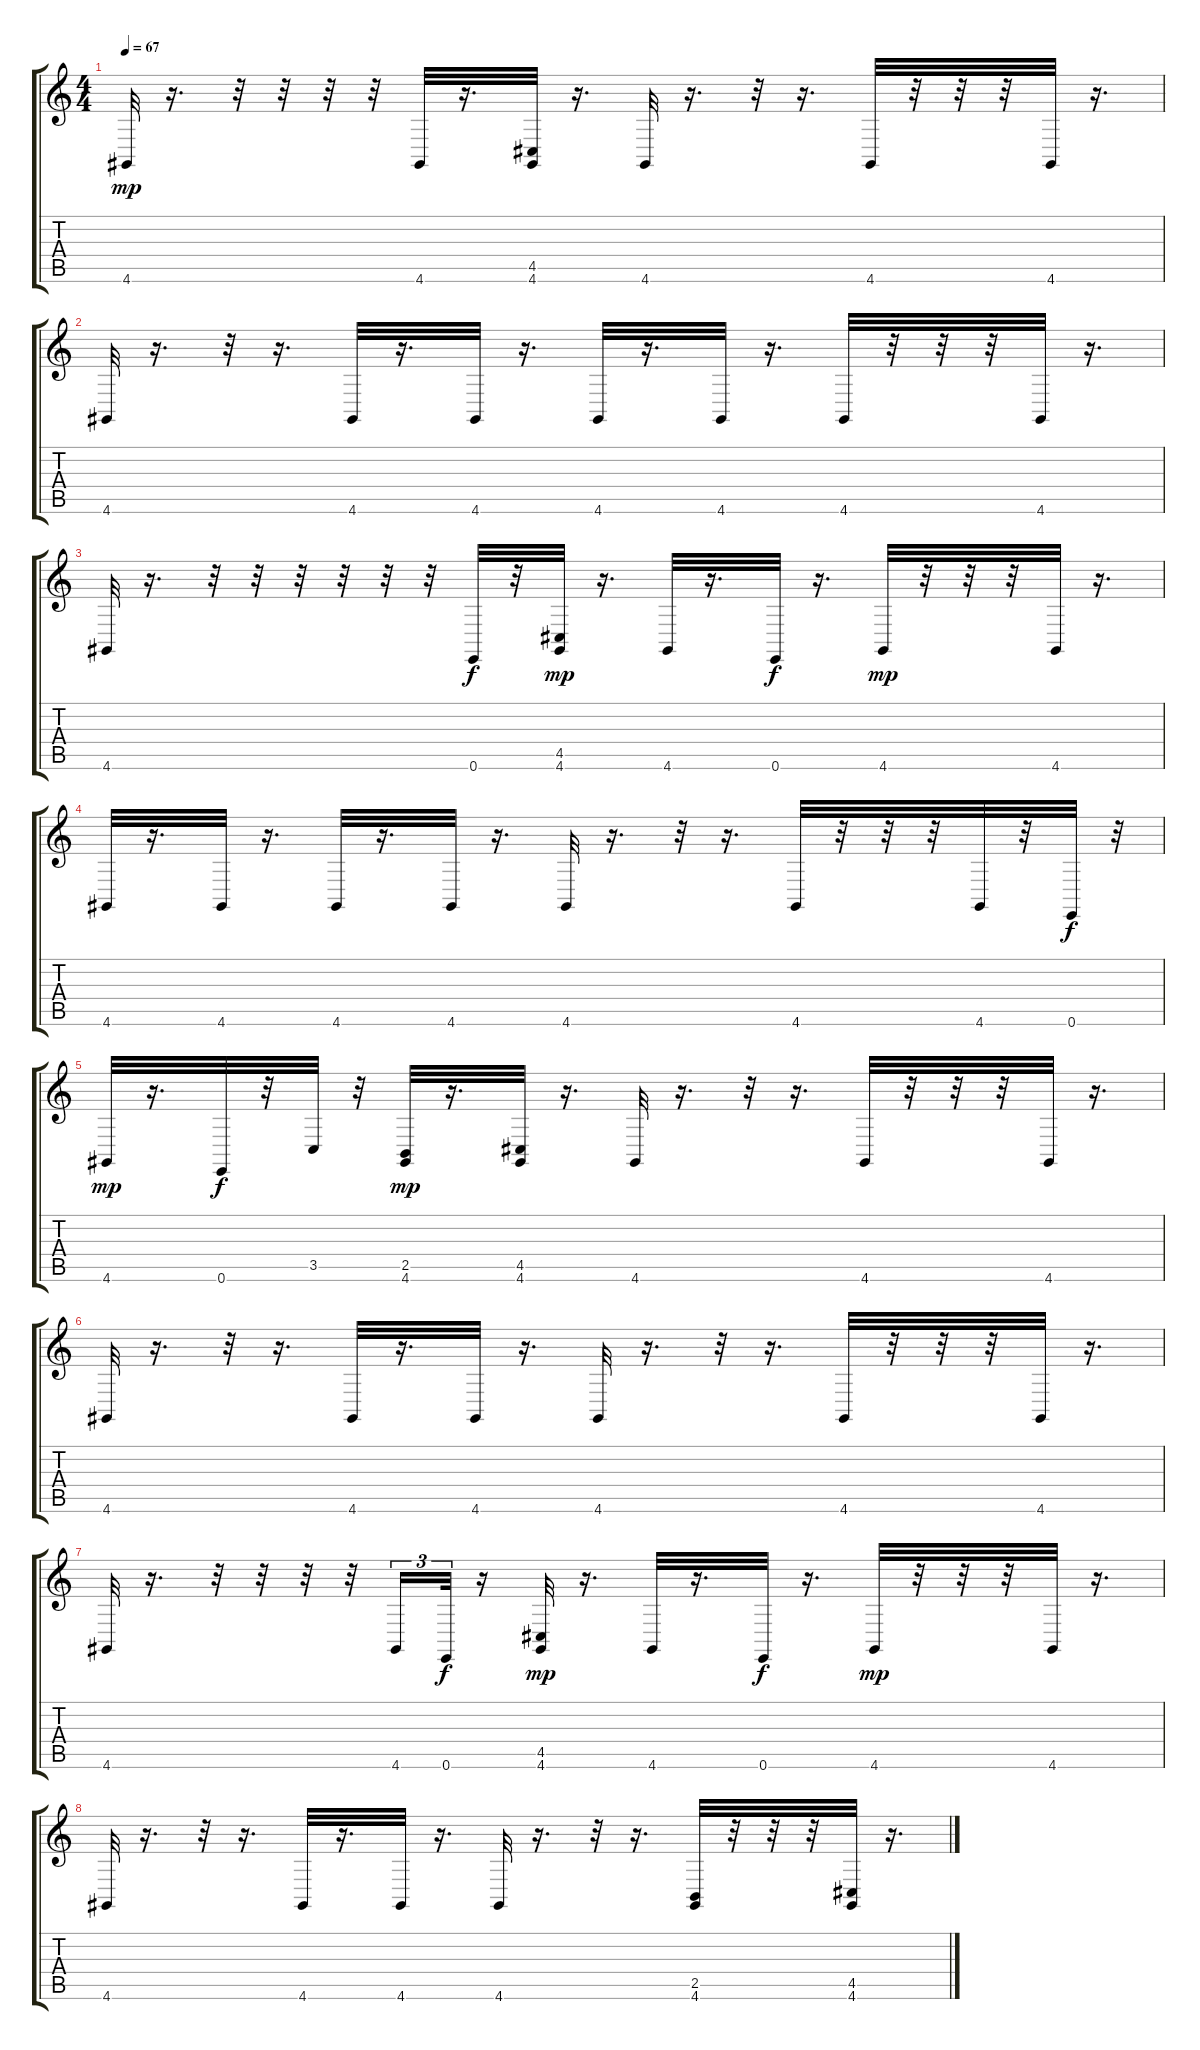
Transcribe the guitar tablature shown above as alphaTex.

\track "" {instrument acousticgrandpiano}
\staff {score tabs}
\tuning (E4 B3 G3 D3 A2 E2) {hide}
\ts (4 4)
\tempo 67
\clef g2
\ks c
4.6.32{dy mp} r.16{d} r.32 r.32 r.32 r.32 4.6.32 r.16{d} (4.5 4.6).32 r.16{d} 4.6.32 r.16{d} r.32 r.16{d} 4.6.32 r.32 r.32 r.32 4.6.32 r.16{d} |
4.6.32 r.16{d} r.32 r.16{d} 4.6.32 r.16{d} 4.6.32 r.16{d} 4.6.32 r.16{d} 4.6.32 r.16{d} 4.6.32 r.32 r.32 r.32 4.6.32 r.16{d} |
4.6.32 r.16{d} r.32 r.32 r.32 r.32 r.32 r.32 0.6.32{dy f} r.32 (4.5 4.6).32{dy mp} r.16{d} 4.6.32 r.16{d} 0.6.32{dy f} r.16{d} 4.6.32{dy mp} r.32 r.32 r.32 4.6.32 r.16{d} |
4.6.32 r.16{d} 4.6.32 r.16{d} 4.6.32 r.16{d} 4.6.32 r.16{d} 4.6.32 r.16{d} r.32 r.16{d} 4.6.32 r.32 r.32 r.32 4.6.32 r.32 0.6.32{dy f} r.32 |
4.6.32{dy mp} r.16{d} 0.6.32{dy f} r.32 3.5.32 r.32 (2.5 4.6).32{dy mp} r.16{d} (4.5 4.6).32 r.16{d} 4.6.32 r.16{d} r.32 r.16{d} 4.6.32 r.32 r.32 r.32 4.6.32 r.16{d} |
4.6.32 r.16{d} r.32 r.16{d} 4.6.32 r.16{d} 4.6.32 r.16{d} 4.6.32 r.16{d} r.32 r.16{d} 4.6.32 r.32 r.32 r.32 4.6.32 r.16{d} |
4.6.32 r.16{d} r.32 r.32 r.32 r.32 4.6.16{tu (3 2)} 0.6.32{tu (3 2) dy f} r.16 (4.5 4.6).32{dy mp} r.16{d} 4.6.32 r.16{d} 0.6.32{dy f} r.16{d} 4.6.32{dy mp} r.32 r.32 r.32 4.6.32 r.16{d} |
4.6.32 r.16{d} r.32 r.16{d} 4.6.32 r.16{d} 4.6.32 r.16{d} 4.6.32 r.16{d} r.32 r.16{d} (2.5 4.6).32 r.32 r.32 r.32 (4.5 4.6).32 r.16{d}
